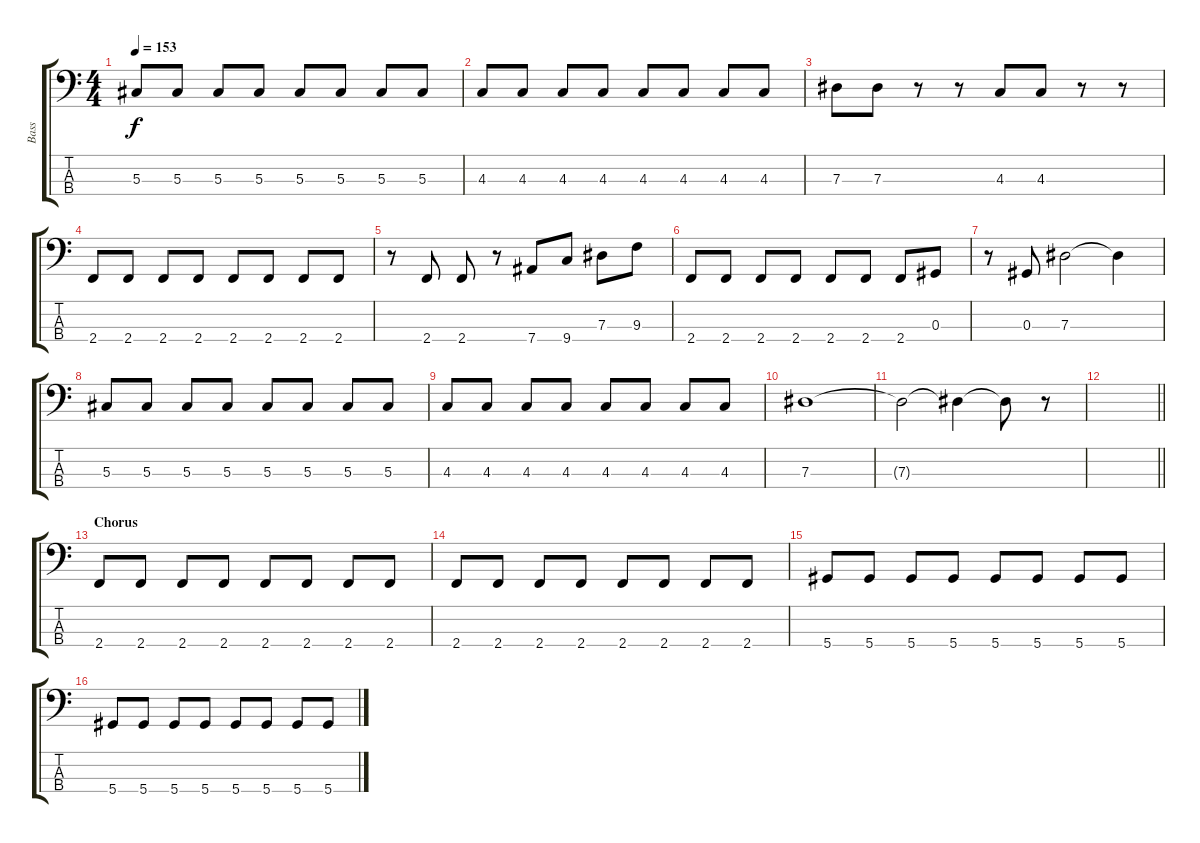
\track ("Bass" "Bass") {instrument electricbassfinger}
\staff {score tabs}
\tuning (Gb2 Db2 Ab1 Eb1) {hide}
\ts (4 4)
\tempo 153
\clef f4
\ks c
5.3.8{dy f} 5.3.8 5.3.8 5.3.8 5.3.8 5.3.8 5.3.8 5.3.8 |
4.3.8 4.3.8 4.3.8 4.3.8 4.3.8 4.3.8 4.3.8 4.3.8 |
7.3.8 7.3.8 r.8 r.8 4.3.8 4.3.8 r.8 r.8 |
2.4.8 2.4.8 2.4.8 2.4.8 2.4.8 2.4.8 2.4.8 2.4.8 |
r.8 2.4.8 2.4.8 r.8 7.4.8 9.4.8 7.3.8 9.3.8 |
2.4.8 2.4.8 2.4.8 2.4.8 2.4.8 2.4.8 2.4.8 0.3.8 |
r.8 0.3.8 7.3.2 7.3{t}.4 |
5.3.8 5.3.8 5.3.8 5.3.8 5.3.8 5.3.8 5.3.8 5.3.8 |
4.3.8 4.3.8 4.3.8 4.3.8 4.3.8 4.3.8 4.3.8 4.3.8 |
7.3.1 |
7.3{t}.2 7.3{t}.4 7.3{t}.8 r.8 |
\barLineRight lightlight
|
\section ("" "Chorus")
2.4.8 2.4.8 2.4.8 2.4.8 2.4.8 2.4.8 2.4.8 2.4.8 |
2.4.8 2.4.8 2.4.8 2.4.8 2.4.8 2.4.8 2.4.8 2.4.8 |
5.4.8 5.4.8 5.4.8 5.4.8 5.4.8 5.4.8 5.4.8 5.4.8 |
5.4.8 5.4.8 5.4.8 5.4.8 5.4.8 5.4.8 5.4.8 5.4.8
